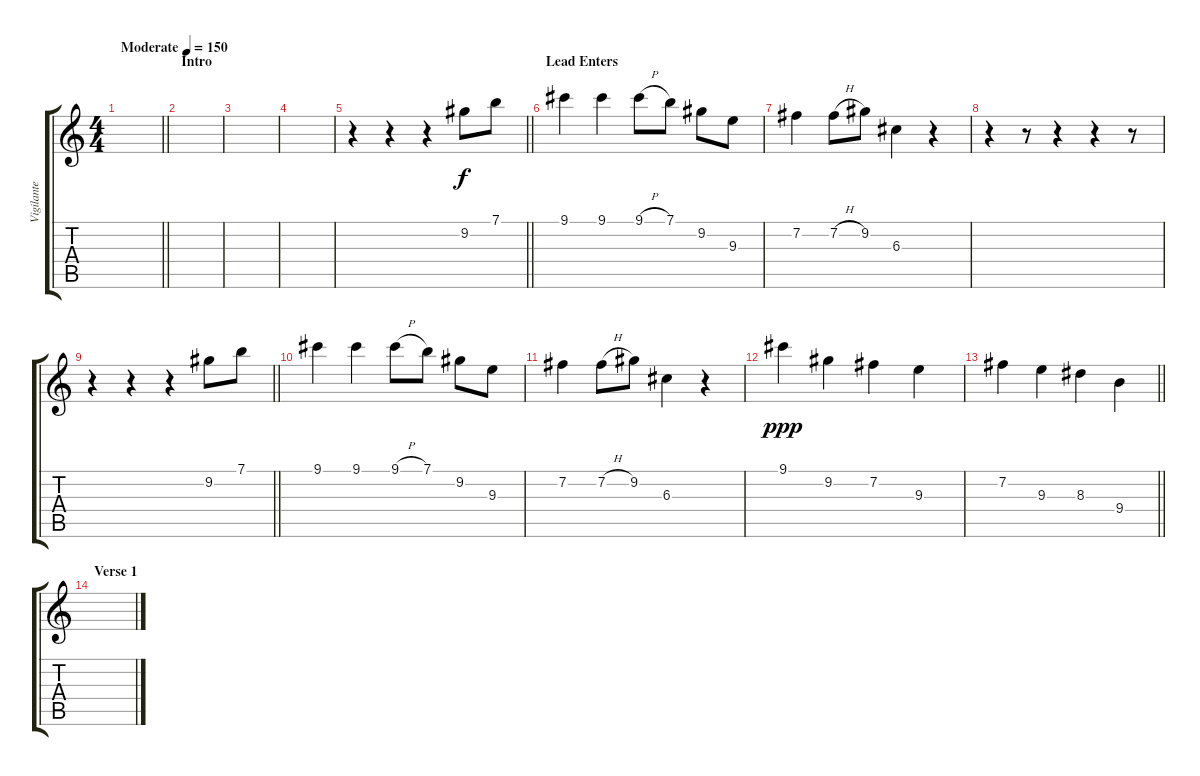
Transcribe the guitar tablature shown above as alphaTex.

\track ("Vigilante Carlstroem" "Vigilante ") {instrument overdrivenguitar}
\staff {score tabs}
\tuning (E4 B3 G3 D3 A2 E2) {hide}
\ts (4 4)
\tempo (150 "Moderate")
\clef g2
\barLineRight lightlight
\ks c
|
\section ("" "Intro")
|
|
|
\barLineRight lightlight
r.4 r.4 r.4 9.2.8 7.1.8 |
\section ("" "Lead Enters")
9.1.4 9.1.4 9.1{h}.8 7.1.8 9.2.8 9.3.8 |
7.2.4 7.2{h}.8 9.2.8 6.3.4 r.4 |
r.4 r.8 r.4 r.4 r.8 |
\barLineRight lightlight
r.4 r.4 r.4 9.2.8 7.1.8 |
9.1.4 9.1.4 9.1{h}.8 7.1.8 9.2.8 9.3.8 |
7.2.4 7.2{h}.8 9.2.8 6.3.4 r.4 |
9.1.4{dy ppp} 9.2.4 7.2.4 9.3.4 |
\barLineRight lightlight
7.2.4 9.3.4 8.3.4 9.4.4 |
\section ("" "Verse 1")
